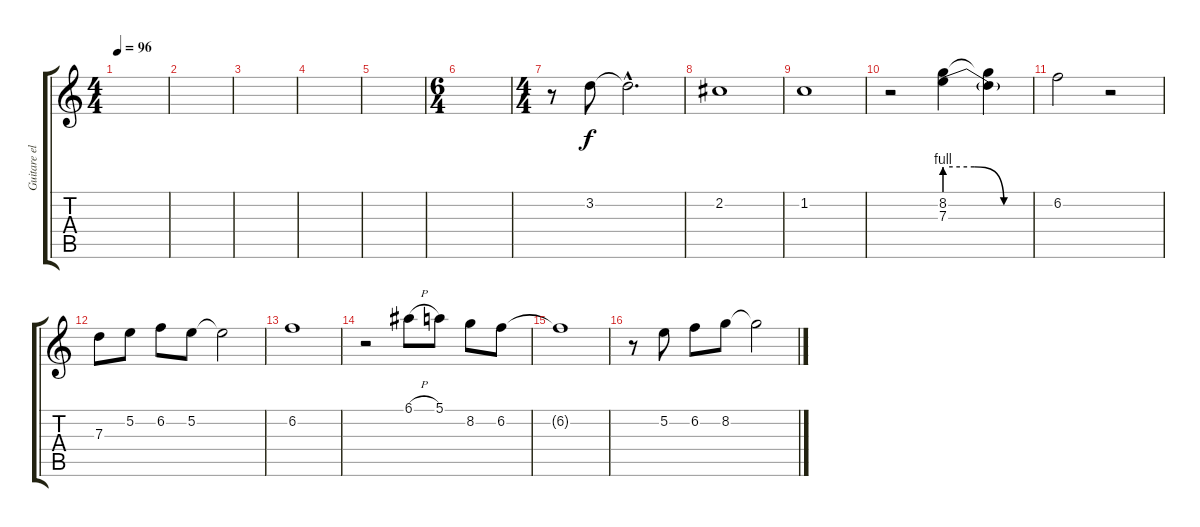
\track ("Guitare elec 1" "Guitare el") {instrument electricguitarjazz}
\staff {score tabs}
\tuning (E4 B3 G3 D3 A2 E2) {hide}
\ts (4 4)
\tempo 96
\clef g2
\ks c
|
|
|
|
|
\ts (6 4)
|
\ts (4 4)
r.8 3.2.8 3.2{hac t}.2{d} |
2.2.1 |
1.2.1 |
r.2 (8.2 7.3{be (custom 0 4 20 4 40 0 60 0)}).4 (8.2{t} 7.3{t}).4 |
6.2.2 r.2 |
7.3.8 5.2.8 6.2.8 5.2.8 5.2{t}.2 |
6.2.1 |
r.2 6.1{h}.8 5.1.8 8.2.8 6.2.8 |
6.2{t}.1 |
r.8 5.2.8 6.2.8 8.2.8 8.2{t}.2
